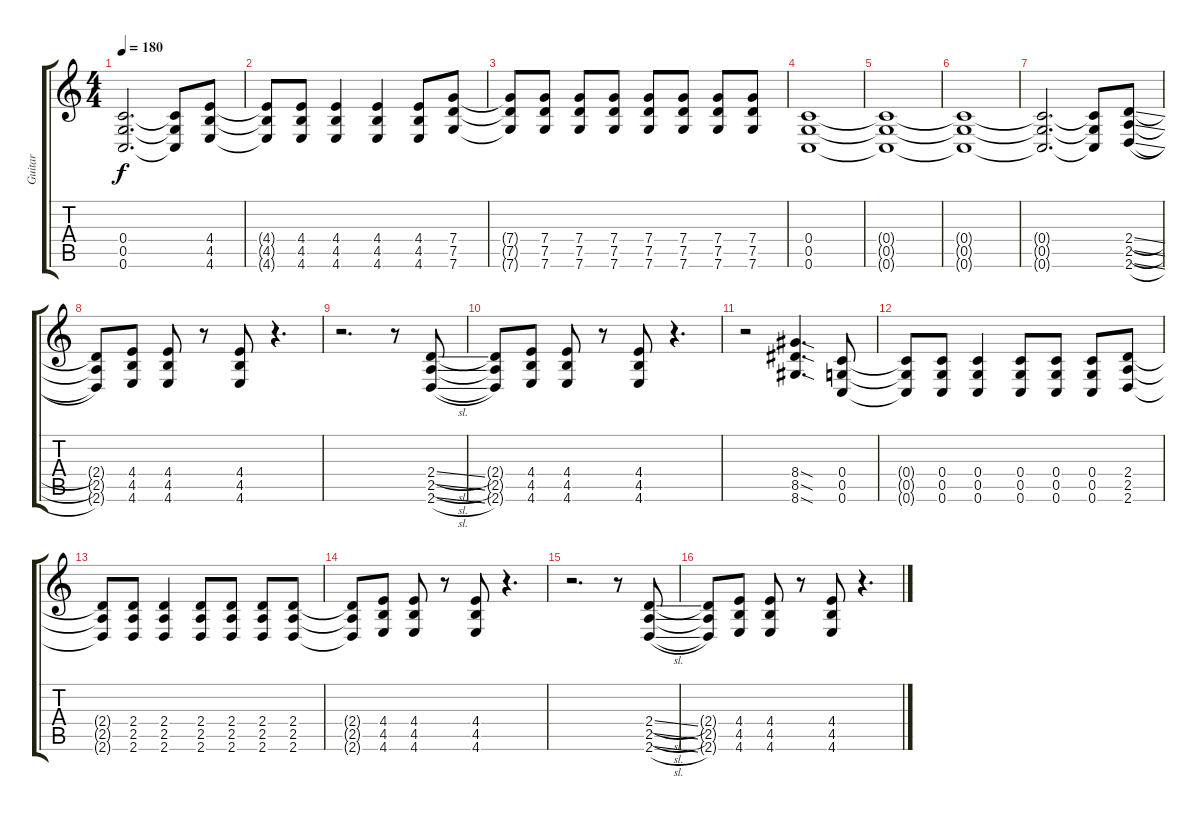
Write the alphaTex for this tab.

\track ("Guitar" "Guitar") {instrument distortionguitar}
\staff {score tabs}
\tuning (D4 A3 F3 C3 G2 C2) {hide}
\ts (4 4)
\tempo 180
\clef g2
\ks c
(0.4{t} 0.5{t} 0.6{t}).2{d dy f} (0.4{t} 0.5{t} 0.6{t}).8 (4.4 4.5 4.6).8 |
(4.4{t} 4.5{t} 4.6{t}).8 (4.4 4.5 4.6).8 (4.4 4.5 4.6).4 (4.4 4.5 4.6).4 (4.4 4.5 4.6).8 (7.4 7.5 7.6).8 |
(7.4{t} 7.5{t} 7.6{t}).8 (7.4 7.5 7.6).8 (7.4 7.5 7.6).8 (7.4 7.5 7.6).8 (7.4 7.5 7.6).8 (7.4 7.5 7.6).8 (7.4 7.5 7.6).8 (7.4 7.5 7.6).8 |
(0.4 0.5 0.6).1 |
(0.4{t} 0.5{t} 0.6{t}).1 |
(0.4{t} 0.5{t} 0.6{t}).1 |
(0.4{t} 0.5{t} 0.6{t}).2{d} (0.4{t} 0.5{t} 0.6{t}).8 (2.4{sl} 2.5{sl} 2.6{sl}).8 |
(2.4{t} 2.5{t} 2.6{t}).8 (4.4 4.5 4.6).8 (4.4 4.5 4.6).8 r.8 (4.4 4.5 4.6).8 r.4{d} |
r.2{d} r.8 (2.4{sl} 2.5{sl} 2.6{sl}).8 |
(2.4{t} 2.5{t} 2.6{t}).8 (4.4 4.5 4.6).8 (4.4 4.5 4.6).8 r.8 (4.4 4.5 4.6).8 r.4{d} |
r.2 (8.4{sod} 8.5{sod} 8.6{sod}).4{d} (0.4 0.5 0.6).8 |
(0.4{t} 0.5{t} 0.6{t}).8 (0.4 0.5 0.6).8 (0.4 0.5 0.6).4 (0.4 0.5 0.6).8 (0.4 0.5 0.6).8 (0.4 0.5 0.6).8 (2.4 2.5 2.6).8 |
(2.4{t} 2.5{t} 2.6{t}).8 (2.4 2.5 2.6).8 (2.4 2.5 2.6).4 (2.4 2.5 2.6).8 (2.4 2.5 2.6).8 (2.4 2.5 2.6).8 (2.4 2.5 2.6).8 |
(2.4{t} 2.5{t} 2.6{t}).8 (4.4 4.5 4.6).8 (4.4 4.5 4.6).8 r.8 (4.4 4.5 4.6).8 r.4{d} |
r.2{d} r.8 (2.4{sl} 2.5{sl} 2.6{sl}).8 |
(2.4{t} 2.5{t} 2.6{t}).8 (4.4 4.5 4.6).8 (4.4 4.5 4.6).8 r.8 (4.4 4.5 4.6).8 r.4{d}
